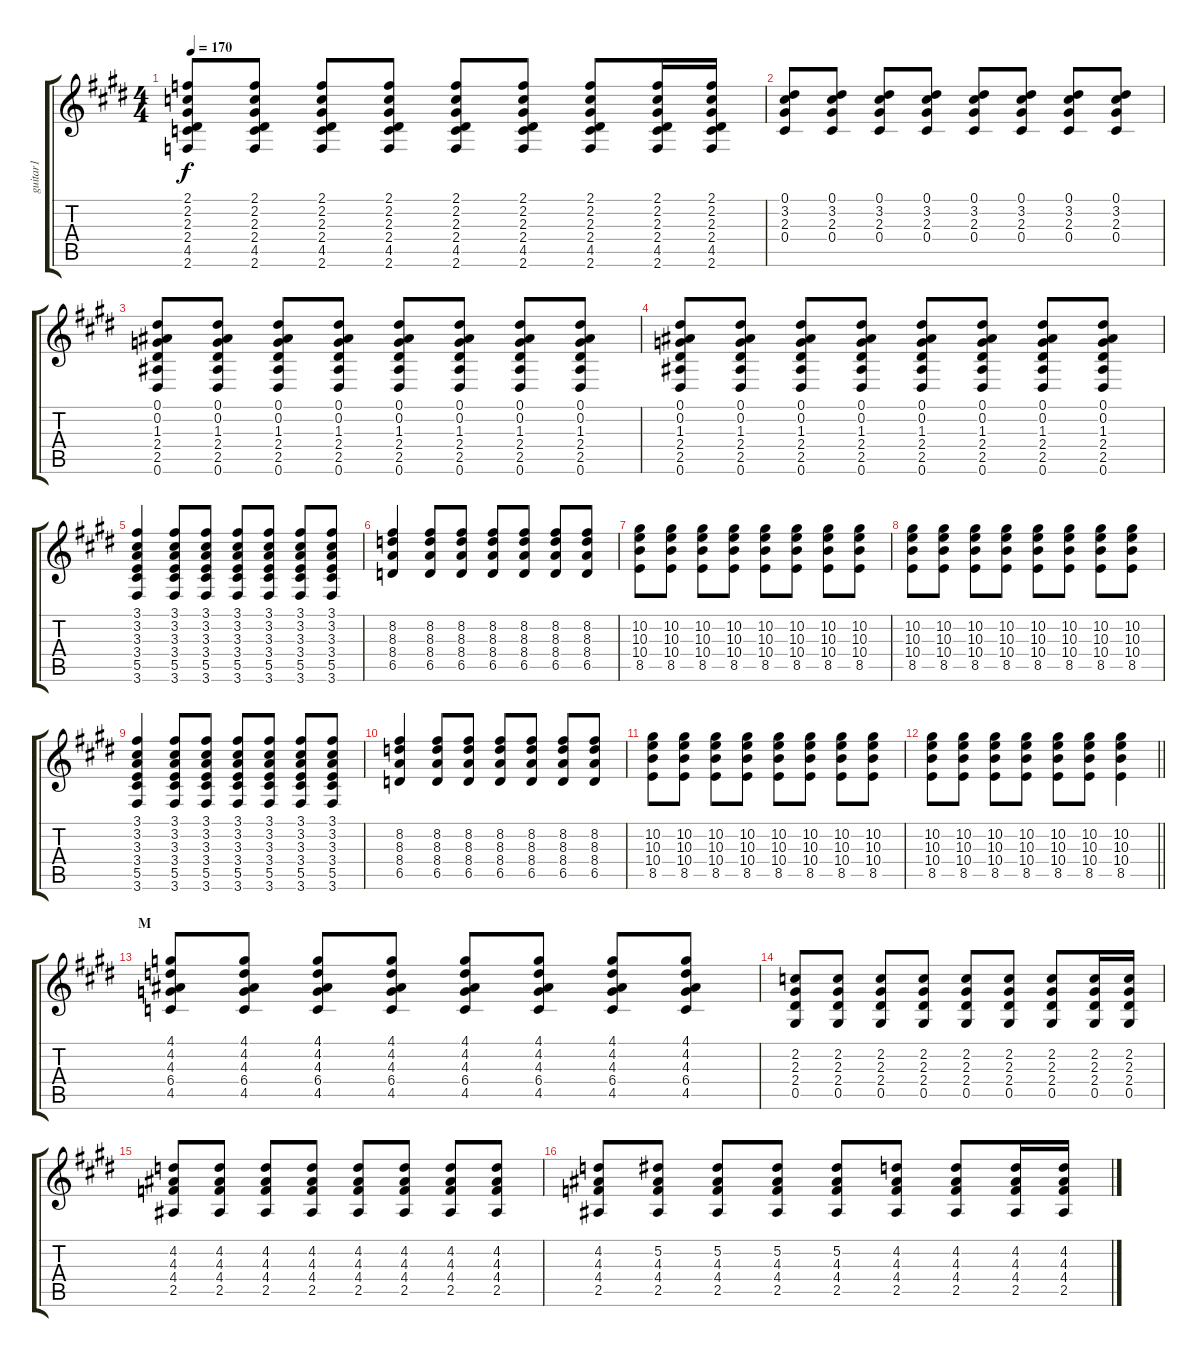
\track ("guitar1" "guitar1") {instrument distortionguitar}
\staff {score tabs}
\tuning (Eb4 Bb3 Gb3 Db3 Ab2 Eb2) {hide}
\ts (4 4)
\tempo 170
\clef g2
\ks e
(2.1 2.2 2.3 2.4 4.5 2.6).8{dy f} (2.1 2.2 2.3 2.4 4.5 2.6).8 (2.1 2.2 2.3 2.4 4.5 2.6).8 (2.1 2.2 2.3 2.4 4.5 2.6).8 (2.1 2.2 2.3 2.4 4.5 2.6).8 (2.1 2.2 2.3 2.4 4.5 2.6).8 (2.1 2.2 2.3 2.4 4.5 2.6).8 (2.1 2.2 2.3 2.4 4.5 2.6).16 (2.1 2.2 2.3 2.4 4.5 2.6).16 |
(0.1 3.2 2.3 0.4).8 (0.1 3.2 2.3 0.4).8 (0.1 3.2 2.3 0.4).8 (0.1 3.2 2.3 0.4).8 (0.1 3.2 2.3 0.4).8 (0.1 3.2 2.3 0.4).8 (0.1 3.2 2.3 0.4).8 (0.1 3.2 2.3 0.4).8 |
(0.1 0.2 1.3 2.4 2.5 0.6).8 (0.1 0.2 1.3 2.4 2.5 0.6).8 (0.1 0.2 1.3 2.4 2.5 0.6).8 (0.1 0.2 1.3 2.4 2.5 0.6).8 (0.1 0.2 1.3 2.4 2.5 0.6).8 (0.1 0.2 1.3 2.4 2.5 0.6).8 (0.1 0.2 1.3 2.4 2.5 0.6).8 (0.1 0.2 1.3 2.4 2.5 0.6).8 |
(0.1 0.2 1.3 2.4 2.5 0.6).8 (0.1 0.2 1.3 2.4 2.5 0.6).8 (0.1 0.2 1.3 2.4 2.5 0.6).8 (0.1 0.2 1.3 2.4 2.5 0.6).8 (0.1 0.2 1.3 2.4 2.5 0.6).8 (0.1 0.2 1.3 2.4 2.5 0.6).8 (0.1 0.2 1.3 2.4 2.5 0.6).8 (0.1 0.2 1.3 2.4 2.5 0.6).8 |
(3.1 3.2 3.3 3.4 5.5 3.6).4 (3.1 3.2 3.3 3.4 5.5 3.6).8 (3.1 3.2 3.3 3.4 5.5 3.6).8 (3.1 3.2 3.3 3.4 5.5 3.6).8 (3.1 3.2 3.3 3.4 5.5 3.6).8 (3.1 3.2 3.3 3.4 5.5 3.6).8 (3.1 3.2 3.3 3.4 5.5 3.6).8 |
(8.2 8.3 8.4 6.5).4 (8.2 8.3 8.4 6.5).8 (8.2 8.3 8.4 6.5).8 (8.2 8.3 8.4 6.5).8 (8.2 8.3 8.4 6.5).8 (8.2 8.3 8.4 6.5).8 (8.2 8.3 8.4 6.5).8 |
(10.2 10.3 10.4 8.5).8 (10.2 10.3 10.4 8.5).8 (10.2 10.3 10.4 8.5).8 (10.2 10.3 10.4 8.5).8 (10.2 10.3 10.4 8.5).8 (10.2 10.3 10.4 8.5).8 (10.2 10.3 10.4 8.5).8 (10.2 10.3 10.4 8.5).8 |
(10.2 10.3 10.4 8.5).8 (10.2 10.3 10.4 8.5).8 (10.2 10.3 10.4 8.5).8 (10.2 10.3 10.4 8.5).8 (10.2 10.3 10.4 8.5).8 (10.2 10.3 10.4 8.5).8 (10.2 10.3 10.4 8.5).8 (10.2 10.3 10.4 8.5).8 |
(3.1 3.2 3.3 3.4 5.5 3.6).4 (3.1 3.2 3.3 3.4 5.5 3.6).8 (3.1 3.2 3.3 3.4 5.5 3.6).8 (3.1 3.2 3.3 3.4 5.5 3.6).8 (3.1 3.2 3.3 3.4 5.5 3.6).8 (3.1 3.2 3.3 3.4 5.5 3.6).8 (3.1 3.2 3.3 3.4 5.5 3.6).8 |
(8.2 8.3 8.4 6.5).4 (8.2 8.3 8.4 6.5).8 (8.2 8.3 8.4 6.5).8 (8.2 8.3 8.4 6.5).8 (8.2 8.3 8.4 6.5).8 (8.2 8.3 8.4 6.5).8 (8.2 8.3 8.4 6.5).8 |
(10.2 10.3 10.4 8.5).8 (10.2 10.3 10.4 8.5).8 (10.2 10.3 10.4 8.5).8 (10.2 10.3 10.4 8.5).8 (10.2 10.3 10.4 8.5).8 (10.2 10.3 10.4 8.5).8 (10.2 10.3 10.4 8.5).8 (10.2 10.3 10.4 8.5).8 |
\barLineRight lightlight
(10.2 10.3 10.4 8.5).8 (10.2 10.3 10.4 8.5).8 (10.2 10.3 10.4 8.5).8 (10.2 10.3 10.4 8.5).8 (10.2 10.3 10.4 8.5).8 (10.2 10.3 10.4 8.5).8 (10.2 10.3 10.4 8.5).4 |
\section ("" "M")
(4.1 4.2 4.3 6.4 4.5).8 (4.1 4.2 4.3 6.4 4.5).8 (4.1 4.2 4.3 6.4 4.5).8 (4.1 4.2 4.3 6.4 4.5).8 (4.1 4.2 4.3 6.4 4.5).8 (4.1 4.2 4.3 6.4 4.5).8 (4.1 4.2 4.3 6.4 4.5).8 (4.1 4.2 4.3 6.4 4.5).8 |
(2.2 2.3 2.4 0.5).8 (2.2 2.3 2.4 0.5).8 (2.2 2.3 2.4 0.5).8 (2.2 2.3 2.4 0.5).8 (2.2 2.3 2.4 0.5).8 (2.2 2.3 2.4 0.5).8 (2.2 2.3 2.4 0.5).8 (2.2 2.3 2.4 0.5).16 (2.2 2.3 2.4 0.5).16 |
(4.2 4.3 4.4 2.5).8 (4.2 4.3 4.4 2.5).8 (4.2 4.3 4.4 2.5).8 (4.2 4.3 4.4 2.5).8 (4.2 4.3 4.4 2.5).8 (4.2 4.3 4.4 2.5).8 (4.2 4.3 4.4 2.5).8 (4.2 4.3 4.4 2.5).8 |
(4.2 4.3 4.4 2.5).8 (5.2 4.3 4.4 2.5).8 (5.2 4.3 4.4 2.5).8 (5.2 4.3 4.4 2.5).8 (5.2 4.3 4.4 2.5).8 (4.2 4.3 4.4 2.5).8 (4.2 4.3 4.4 2.5).8 (4.2 4.3 4.4 2.5).16 (4.2 4.3 4.4 2.5).16
